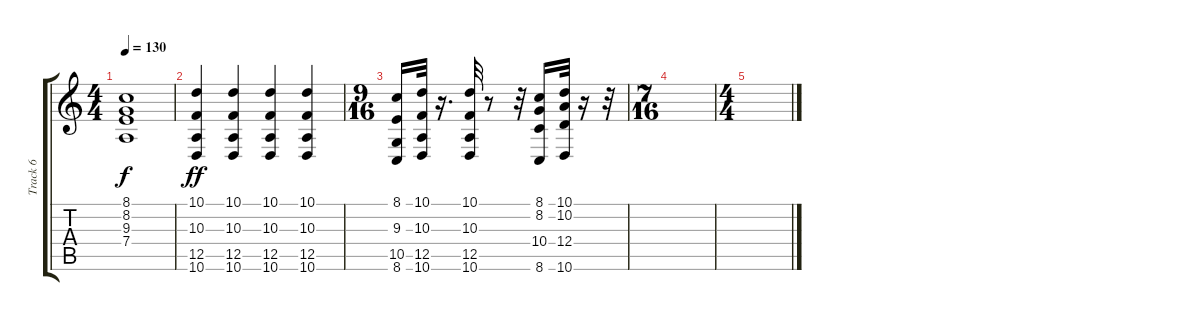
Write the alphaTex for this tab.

\track ("Track 6" "Track 6") {instrument stringensemble1}
\staff {score tabs}
\tuning (E4 B3 G3 D3 A2 E2) {hide}
\ts (4 4)
\tempo 130
\clef g2
\ks c
(8.1{t} 8.2{t} 9.3{t} 7.4{t}).1{dy f} |
(10.1 10.3 12.5 10.6).4{dy ff} (10.1 10.3 12.5 10.6).4 (10.1 10.3 12.5 10.6).4 (10.1 10.3 12.5 10.6).4 |
\ts (9 16)
(8.1 9.3 10.5 8.6).16 (10.1 10.3 12.5 10.6).32 r.16{d} (10.1 10.3 12.5 10.6).32 r.8 r.32 (8.1 8.2 10.4 8.6).16 (10.1 10.2 12.4 10.6).32 r.16 r.32 |
\ts (7 16)
|
\ts (4 4)
